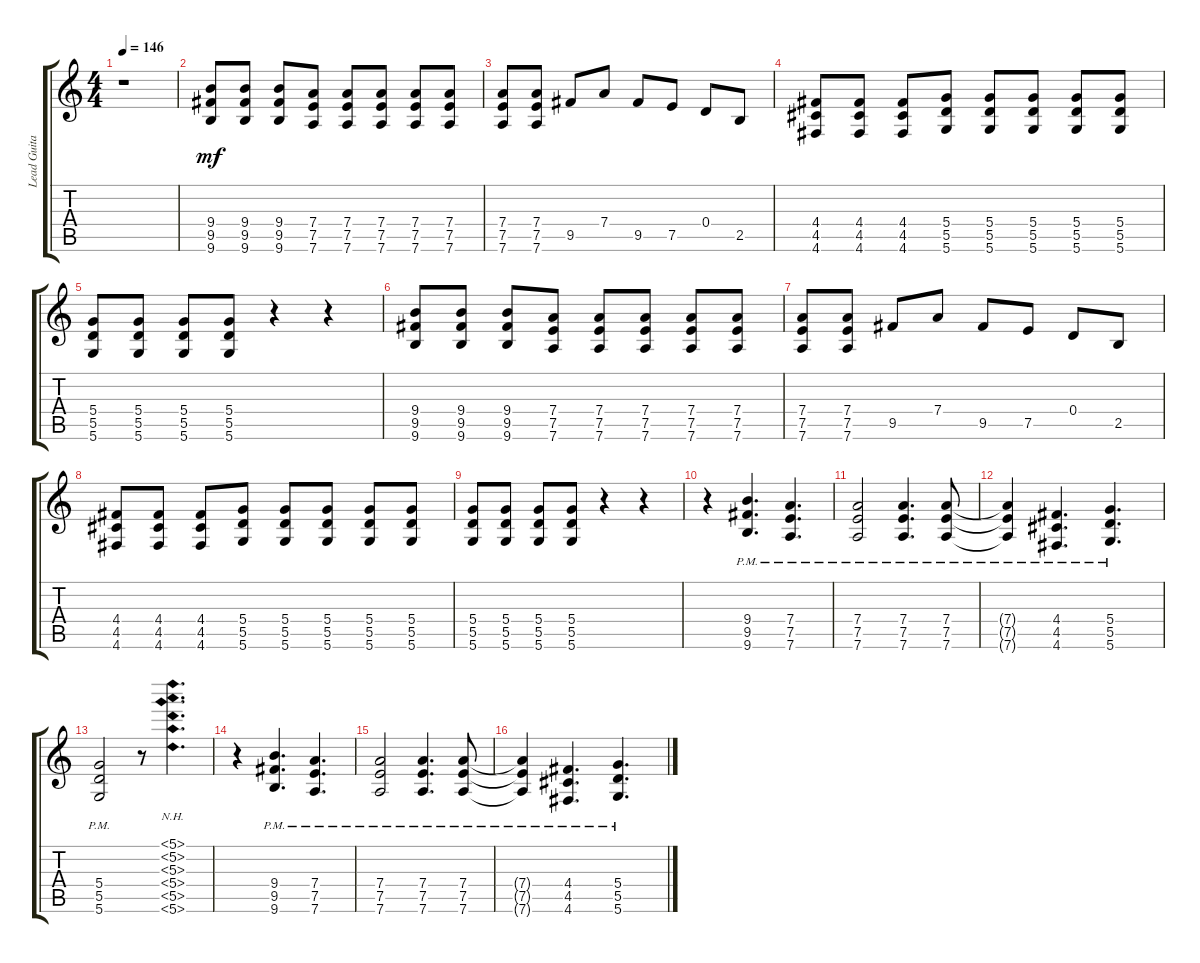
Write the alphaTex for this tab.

\track ("Lead Guitar" "Lead Guita") {instrument distortionguitar}
\staff {score tabs}
\tuning (D4 A3 G3 D3 A2 D2) {hide}
\ts (4 4)
\tempo 146
\clef g2
\ks c
r.1{dy mf} |
(9.4 9.5 9.6).8 (9.4 9.5 9.6).8 (9.4 9.5 9.6).8 (7.4 7.5 7.6).8 (7.4 7.5 7.6).8 (7.4 7.5 7.6).8 (7.4 7.5 7.6).8 (7.4 7.5 7.6).8 |
(7.4 7.5 7.6).8 (7.4 7.5 7.6).8 9.5.8 7.4.8 9.5.8 7.5.8 0.4.8 2.5.8 |
(4.4 4.5 4.6).8 (4.4 4.5 4.6).8 (4.4 4.5 4.6).8 (5.4 5.5 5.6).8 (5.4 5.5 5.6).8 (5.4 5.5 5.6).8 (5.4 5.5 5.6).8 (5.4 5.5 5.6).8 |
(5.4 5.5 5.6).8 (5.4 5.5 5.6).8 (5.4 5.5 5.6).8 (5.4 5.5 5.6).8 r.4 r.4 |
(9.4 9.5 9.6).8 (9.4 9.5 9.6).8 (9.4 9.5 9.6).8 (7.4 7.5 7.6).8 (7.4 7.5 7.6).8 (7.4 7.5 7.6).8 (7.4 7.5 7.6).8 (7.4 7.5 7.6).8 |
(7.4 7.5 7.6).8 (7.4 7.5 7.6).8 9.5.8 7.4.8 9.5.8 7.5.8 0.4.8 2.5.8 |
(4.4 4.5 4.6).8 (4.4 4.5 4.6).8 (4.4 4.5 4.6).8 (5.4 5.5 5.6).8 (5.4 5.5 5.6).8 (5.4 5.5 5.6).8 (5.4 5.5 5.6).8 (5.4 5.5 5.6).8 |
(5.4 5.5 5.6).8 (5.4 5.5 5.6).8 (5.4 5.5 5.6).8 (5.4 5.5 5.6).8 r.4 r.4 |
r.4 (9.4{pm} 9.5{pm} 9.6{pm}).4{d} (7.4{pm} 7.5{pm} 7.6{pm}).4{d} |
(7.4{pm} 7.5{pm} 7.6{pm}).2 (7.4{pm} 7.5{pm} 7.6{pm}).4{d} (7.4{pm} 7.5{pm} 7.6{pm}).8 |
(7.4{pm t} 7.5{pm t} 7.6{pm t}).4 (4.4{pm} 4.5{pm} 4.6{pm}).4{d} (5.4{pm} 5.5{pm} 5.6{pm}).4{d} |
(5.4{pm} 5.5{pm} 5.6{pm}).2 r.8 (5.1{nh} 5.2{nh} 5.3{nh} 5.4{nh} 5.5{nh} 5.6{nh}).4{d} |
r.4 (9.4{pm} 9.5{pm} 9.6{pm}).4{d} (7.4{pm} 7.5{pm} 7.6{pm}).4{d} |
(7.4{pm} 7.5{pm} 7.6{pm}).2 (7.4{pm} 7.5{pm} 7.6{pm}).4{d} (7.4{pm} 7.5{pm} 7.6{pm}).8 |
(7.4{pm t} 7.5{pm t} 7.6{pm t}).4 (4.4{pm} 4.5{pm} 4.6{pm}).4{d} (5.4{pm} 5.5{pm} 5.6{pm}).4{d}
